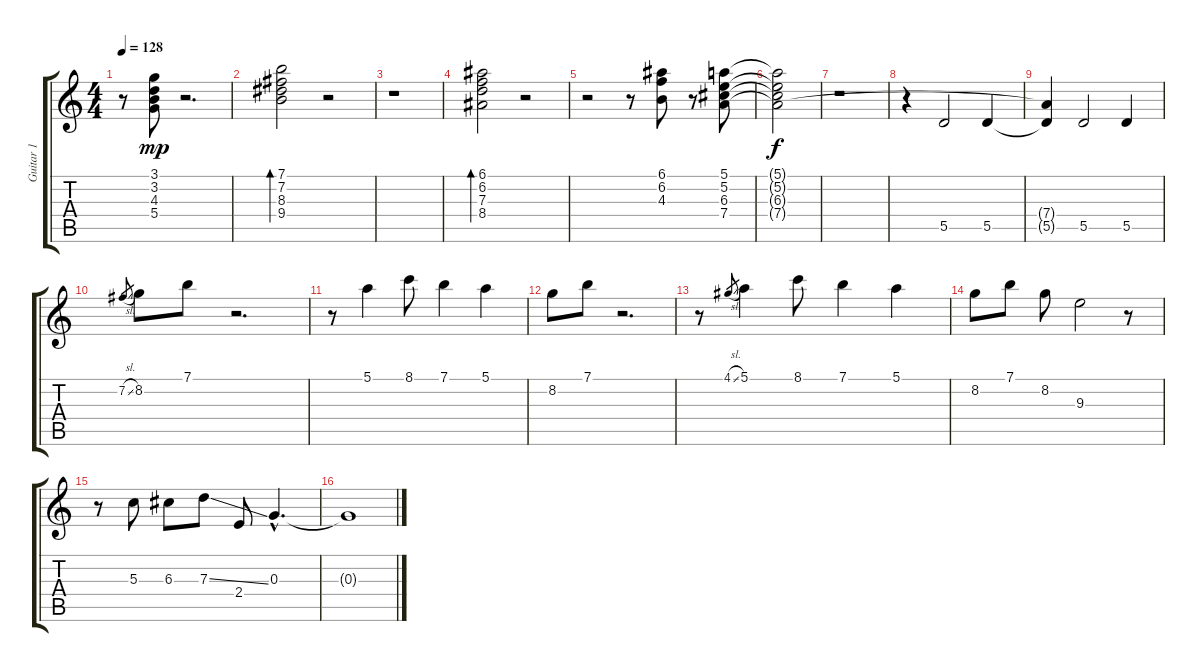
\track ("Guitar 1" "Guitar 1") {instrument electricguitarjazz}
\staff {score tabs}
\tuning (E4 B3 G3 D3 A2 E2) {hide}
\ts (4 4)
\tempo 128
\clef g2
\ks c
r.8{dy mp} (3.1 3.2 4.3 5.4).8 r.2{d} |
(7.1 7.2 8.3 9.4).2{bd 240} r.2 |
r.1 |
(6.1 6.2 7.3 8.4).2{bd 240} r.2 |
r.2 r.8 (6.1 6.2 4.3).8 r.8 (5.1 5.2 6.3 7.4).8 |
(5.1{t} 5.2{t} 6.3{t} 7.4{t}).2{dy f} |
r.1 |
r.4 5.5.2 5.5.4 |
(7.4{t} 5.5{t}).4 5.5.2 5.5.4 |
7.2{sl}.8{gr} 8.2.8 7.1.8 r.2{d} |
r.8 5.1.4 8.1.8 7.1.4 5.1.4 |
8.2.8 7.1.8 r.2{d} |
r.8 4.1{sl}.8{gr} 5.1.4 8.1.8 7.1.4 5.1.4 |
8.2.8 7.1.8 8.2.8 9.3.2 r.8 |
r.8 5.3.8 6.3.8 7.3{ss}.8 2.4.8 0.3{hac}.4{d} |
0.3{t}.1
